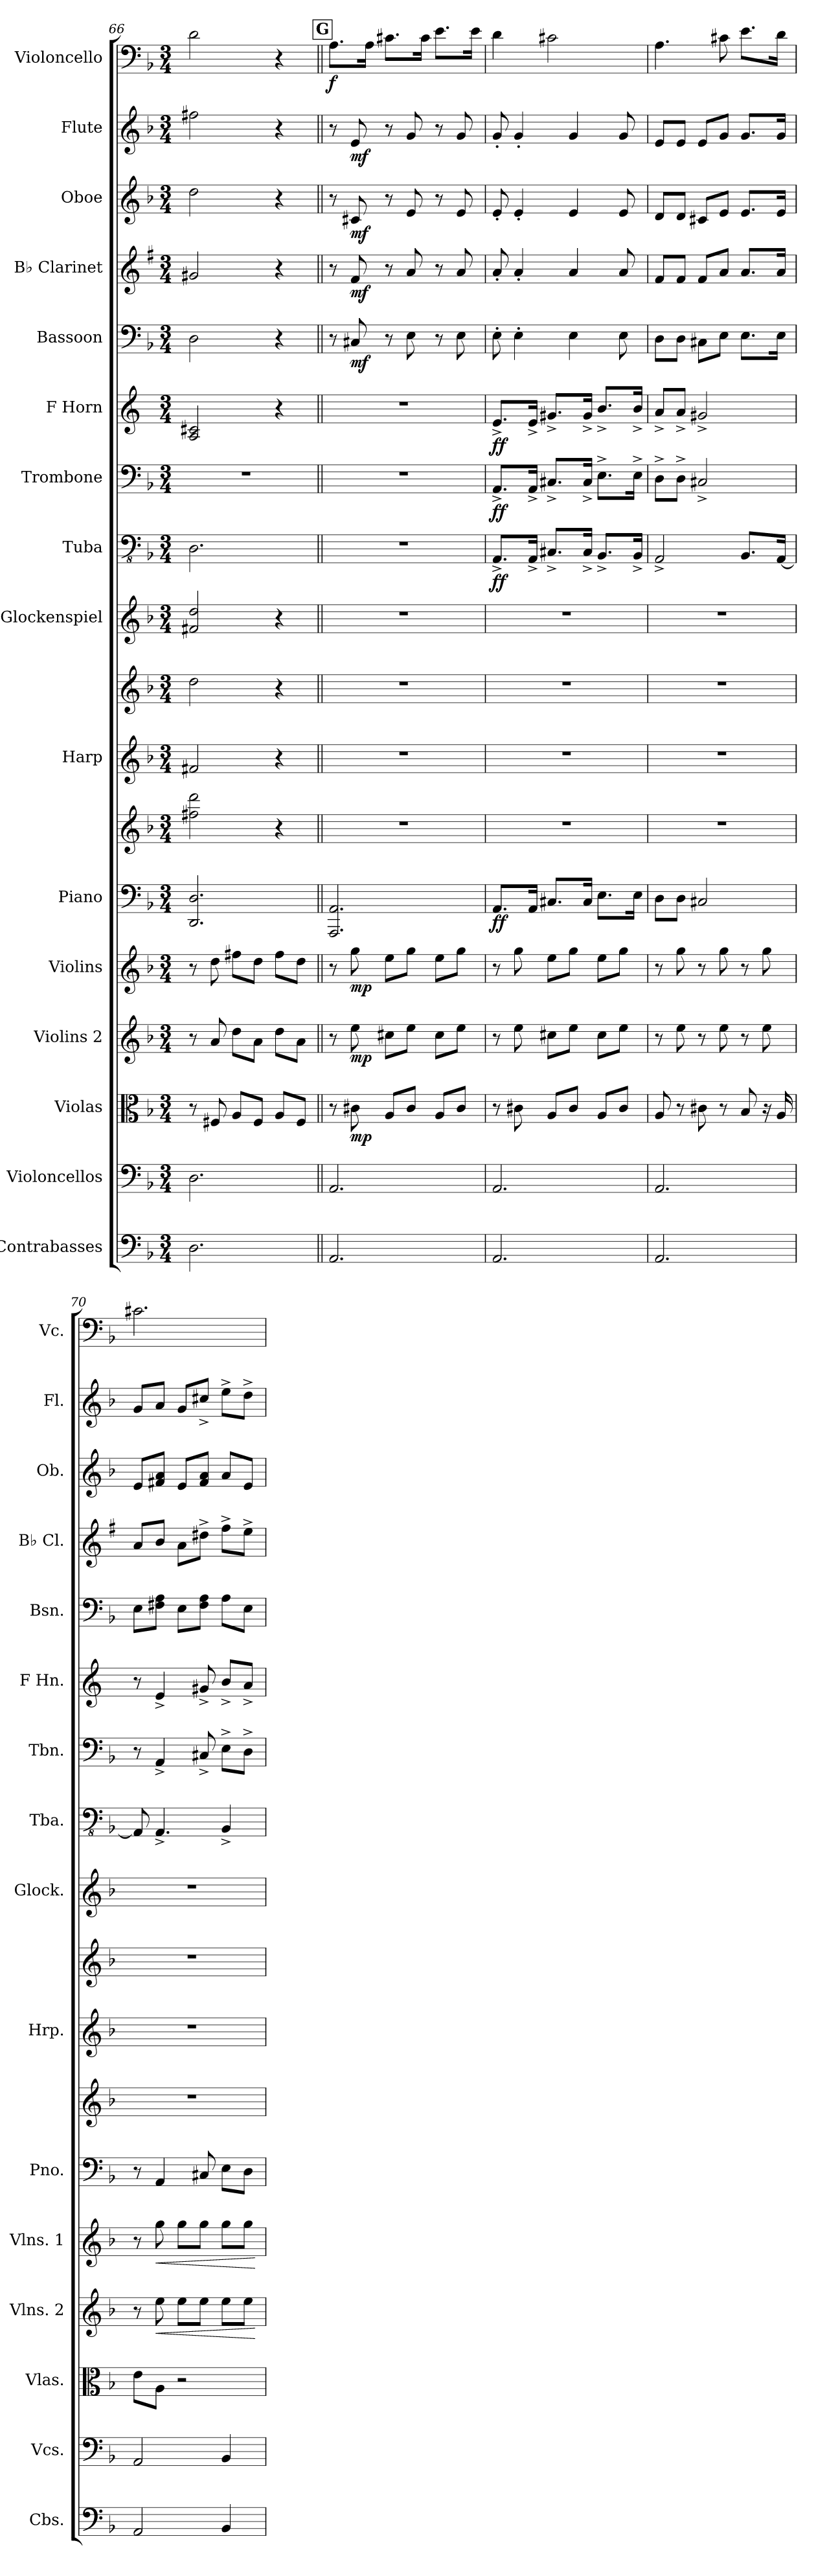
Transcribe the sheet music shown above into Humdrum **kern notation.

**kern	**kern	**kern	**dynam	**kern	**dynam	**kern	**dynam	**kern	**kern	**dynam	**kern	**kern	**kern	**kern	**dynam	**kern	**dynam	**kern	**dynam	**kern	**dynam	**kern	**dynam	**kern	**dynam	**kern	**dynam	**kern	**dynam
*part16	*part15	*part14	*part14	*part13	*part13	*part12	*part12	*part11	*part11	*part11	*part10	*part10	*part9	*part8	*part8	*part7	*part7	*part6	*part6	*part5	*part5	*part4	*part4	*part3	*part3	*part2	*part2	*part1	*part1
*staff18	*staff17	*staff16	*staff16	*staff15	*staff15	*staff14	*staff14	*staff13	*staff12	*staff12/13	*staff11	*staff10	*staff9	*staff8	*staff8	*staff7	*staff7	*staff6	*staff6	*staff5	*staff5	*staff4	*staff4	*staff3	*staff3	*staff2	*staff2	*staff1	*staff1
*I"Contrabasses	*I"Violoncellos	*I"Violas	*	*I"Violins 2	*	*I"Violins	*	*I"Piano	*	*	*I"Harp	*	*I"Glockenspiel	*I"Tuba	*	*I"Trombone	*	*I"F Horn	*	*I"Bassoon	*	*I"B♭ Clarinet	*	*I"Oboe	*	*I"Flute	*	*I"Violoncello	*
*I'Cbs.	*I'Vcs.	*I'Vlas.	*	*I'Vlns. 2	*	*I'Vlns. 1	*	*I'Pno.	*	*	*I'Hrp.	*	*I'Glock.	*I'Tba.	*	*I'Tbn.	*	*I'F Hn.	*	*I'Bsn.	*	*I'B♭ Cl.	*	*I'Ob.	*	*I'Fl.	*	*I'Vc.	*
*clefF4	*clefF4	*clefC3	*	*clefG2	*	*clefG2	*	*clefF4	*clefG2	*	*clefG2	*clefG2	*clefG2	*clefFv4	*	*clefF4	*	*clefG2	*	*clefF4	*	*clefG2	*	*clefG2	*	*clefG2	*	*clefF4	*
*ITrd7c12	*	*	*	*	*	*	*	*	*	*	*	*	*ITrd-14c-24	*	*	*	*	*ITrd4c7	*	*	*	*ITrd1c2	*	*	*	*	*	*	*
*k[b-]	*k[b-]	*k[b-]	*	*k[b-]	*	*k[b-]	*	*k[b-]	*k[b-]	*	*k[b-]	*k[b-]	*k[b-]	*k[b-]	*	*k[b-]	*	*k[b-]	*	*k[b-]	*	*k[b-]	*	*k[b-]	*	*k[b-]	*	*k[b-]	*
*M3/4	*M3/4	*M3/4	*	*M3/4	*	*M3/4	*	*M3/4	*M3/4	*	*M3/4	*M3/4	*M3/4	*M3/4	*	*M3/4	*	*M3/4	*	*M3/4	*	*M3/4	*	*M3/4	*	*M3/4	*	*M3/4	*
=66	=66	=66	=66	=66	=66	=66	=66	=66	=66	=66	=66	=66	=66	=66	=66	=66	=66	=66	=66	=66	=66	=66	=66	=66	=66	=66	=66	=66	=66
2.DD\	2.D\	8r	.	8r	.	8r	.	2.DD/ 2.D/	2ff#X\ 2ddd\	.	2f#X/	2dd\	2fff#X/ 2dddd/	2.DD\	.	2.r	.	2D/ 2F#X/	.	2D\	.	2f#X/	.	2dd\	.	2ff#X\	.	2d\	.
.	.	8F#X/	.	8a/	.	8dd\	.	.	.	.	.	.	.	.	.	.	.	.	.	.	.	.	.	.	.	.	.	.	.
.	.	8A/L	.	8dd\L	.	8ff#X\L	.	.	.	.	.	.	.	.	.	.	.	.	.	.	.	.	.	.	.	.	.	.	.
.	.	8F#/J	.	8a\J	.	8dd\J	.	.	.	.	.	.	.	.	.	.	.	.	.	.	.	.	.	.	.	.	.	.	.
.	.	8A/L	.	8dd\L	.	8ff#\L	.	.	4r	.	4r	4r	4r	.	.	.	.	4r	.	4r	.	4r	.	4r	.	4r	.	4r	.
.	.	8F#/J	.	8a\J	.	8dd\J	.	.	.	.	.	.	.	.	.	.	.	.	.	.	.	.	.	.	.	.	.	.	.
!!LO:PB:g=z
!!LO:REH:place=s1:a:B:fs=14:t=G
=67||	=67||	=67||	=67||	=67||	=67||	=67||	=67||	=67||	=67||	=67||	=67||	=67||	=67||	=67||	=67||	=67||	=67||	=67||	=67||	=67||	=67||	=67||	=67||	=67||	=67||	=67||	=67||	=67||	=67||
!	!	!	!	!	!	!	!	!	!	!	!	!	!	!	!	!	!	!	!	!	!	!	!	!	!	!	!	!	!LO:DY:b
2.AAA/	2.AA/	8r	.	8r	.	8r	.	2.AAA/ 2.AA/	2.r	.	2.r	2.r	2.r	2.r	.	2.r	.	2.r	.	8r	.	8r	.	8r	.	8r	.	8.A\L	f
!	!	!	!LO:DY:b	!	!LO:DY:b	!	!LO:DY:b	!	!	!	!	!	!	!	!	!	!	!	!	!	!LO:DY:b	!	!LO:DY:b	!	!LO:DY:b	!	!LO:DY:b	!	!
.	.	8c#X\	mp	8ee\	mp	8gg\	mp	.	.	.	.	.	.	.	.	.	.	.	.	8C#X/	mf	8e/	mf	8c#X/	mf	8e/	mf	.	.
.	.	.	.	.	.	.	.	.	.	.	.	.	.	.	.	.	.	.	.	.	.	.	.	.	.	.	.	16A\Jk	.
.	.	8A/L	.	8cc#X\L	.	8ee\L	.	.	.	.	.	.	.	.	.	.	.	.	.	8r	.	8r	.	8r	.	8r	.	8.c#X\L	.
.	.	8c#/J	.	8ee\J	.	8gg\J	.	.	.	.	.	.	.	.	.	.	.	.	.	8E\	.	8g/	.	8e/	.	8g/	.	.	.
.	.	.	.	.	.	.	.	.	.	.	.	.	.	.	.	.	.	.	.	.	.	.	.	.	.	.	.	16c#\Jk	.
.	.	8A/L	.	8cc#\L	.	8ee\L	.	.	.	.	.	.	.	.	.	.	.	.	.	8r	.	8r	.	8r	.	8r	.	8.e\L	.
.	.	8c#/J	.	8ee\J	.	8gg\J	.	.	.	.	.	.	.	.	.	.	.	.	.	8E\	.	8g/	.	8e/	.	8g/	.	.	.
.	.	.	.	.	.	.	.	.	.	.	.	.	.	.	.	.	.	.	.	.	.	.	.	.	.	.	.	16e\Jk	.
=68	=68	=68	=68	=68	=68	=68	=68	=68	=68	=68	=68	=68	=68	=68	=68	=68	=68	=68	=68	=68	=68	=68	=68	=68	=68	=68	=68	=68	=68
!	!	!	!	!	!	!	!	!	!	!LO:DY:b=2	!	!	!	!	!LO:DY:b	!	!LO:DY:b	!	!LO:DY:b	!	!	!	!	!	!	!	!	!	!
2.AAA/	2.AA/	8r	.	8r	.	8r	.	8.AA/L	2.r	ff	2.r	2.r	2.r	8.AAA^/L	ff	8.AA^/L	ff	8.A^/L	ff	8E'\	.	8g'/	.	8e'/	.	8g'/	.	4d\	.
.	.	8c#X\	.	8ee\	.	8gg\	.	.	.	.	.	.	.	.	.	.	.	.	.	4E'\	.	4g'/	.	4e'/	.	4g'/	.	.	.
.	.	.	.	.	.	.	.	16AA/Jk	.	.	.	.	.	16AAA^/Jk	.	16AA^/Jk	.	16A^/Jk	.	.	.	.	.	.	.	.	.	.	.
.	.	8A/L	.	8cc#X\L	.	8ee\L	.	8.C#X/L	.	.	.	.	.	8.CC#X^/L	.	8.C#X^/L	.	8.c#X^/L	.	.	.	.	.	.	.	.	.	2c#X\	.
.	.	8c#/J	.	8ee\J	.	8gg\J	.	.	.	.	.	.	.	.	.	.	.	.	.	4E\	.	4g/	.	4e/	.	4g/	.	.	.
.	.	.	.	.	.	.	.	16C#/Jk	.	.	.	.	.	16CC#^/Jk	.	16C#^/Jk	.	16c#^/Jk	.	.	.	.	.	.	.	.	.	.	.
.	.	8A/L	.	8cc#\L	.	8ee\L	.	8.E\L	.	.	.	.	.	8.BBB-^/L	.	8.E^\L	.	8.e^/L	.	.	.	.	.	.	.	.	.	.	.
.	.	8c#/J	.	8ee\J	.	8gg\J	.	.	.	.	.	.	.	.	.	.	.	.	.	8E\	.	8g/	.	8e/	.	8g/	.	.	.
.	.	.	.	.	.	.	.	16E\Jk	.	.	.	.	.	16BBB-^/Jk	.	16E^\Jk	.	16e^/Jk	.	.	.	.	.	.	.	.	.	.	.
=69	=69	=69	=69	=69	=69	=69	=69	=69	=69	=69	=69	=69	=69	=69	=69	=69	=69	=69	=69	=69	=69	=69	=69	=69	=69	=69	=69	=69	=69
2.AAA/	2.AA/	8A/	.	8r	.	8r	.	8D\L	2.r	.	2.r	2.r	2.r	2AAA^/	.	8D^\L	.	8d^/L	.	8D\L	.	8e/L	.	8d/L	.	8e/L	.	4.A\	.
.	.	8r	.	8ee\	.	8gg\	.	8D\J	.	.	.	.	.	.	.	8D^\J	.	8d^/J	.	8D\J	.	8e/J	.	8d/J	.	8e/J	.	.	.
.	.	8c#X\	.	8r	.	8r	.	2C#X/	.	.	.	.	.	.	.	2C#X^/	.	2c#X^/	.	8C#X\L	.	8e/L	.	8c#X/L	.	8e/L	.	.	.
.	.	8r	.	8ee\	.	8gg\	.	.	.	.	.	.	.	.	.	.	.	.	.	8E\J	.	8g/J	.	8e/J	.	8g/J	.	8c#X\	.
.	.	8B-/	.	8r	.	8r	.	.	.	.	.	.	.	8.BBB-/L	.	.	.	.	.	8.E\L	.	8.g/L	.	8.e/L	.	8.g/L	.	8.e\L	.
.	.	16r	.	8ee\	.	8gg\	.	.	.	.	.	.	.	.	.	.	.	.	.	.	.	.	.	.	.	.	.	.	.
.	.	16A/	.	.	.	.	.	.	.	.	.	.	.	[16AAA/Jk	.	.	.	.	.	16E\Jk	.	16g/Jk	.	16e/Jk	.	16g/Jk	.	16d\Jk	.
=70	=70	=70	=70	=70	=70	=70	=70	=70	=70	=70	=70	=70	=70	=70	=70	=70	=70	=70	=70	=70	=70	=70	=70	=70	=70	=70	=70	=70	=70
2AAA/	2AA/	8e\L	.	8r	.	8r	.	8r	2.r	.	2.r	2.r	2.r	8AAA/]	.	8r	.	8r	.	8E\L	.	8g/L	.	8e/L	.	8g/L	.	2.c#X\	.
!	!	!	!	!	!LO:HP:b	!	!LO:HP:b	!	!	!	!	!	!	!	!	!	!	!	!	!	!	!	!	!	!	!	!	!	!
.	.	8A\J	.	8ee\	<	8gg\	<	4AA/	.	.	.	.	.	4.AAA^/	.	4AA^/	.	4A^/	.	8F#X\ 8A\J	.	8a/J	.	8f#X/ 8a/J	.	8a/J	.	.	.
.	.	2r	.	8ee\L	.	8gg\L	.	.	.	.	.	.	.	.	.	.	.	.	.	8E\L	.	8g\L	.	8e/L	.	8g/L	.	.	.
.	.	.	.	8ee\J	.	8gg\J	.	8C#X/	.	.	.	.	.	.	.	8C#X^/	.	8c#X^/	.	8F#\ 8A\J	.	8cc#X^\J	.	8f#/ 8a/J	.	8cc#X^/J	.	.	.
4BBB-/	4BB-/	.	.	8ee\L	.	8gg\L	.	8E\L	.	.	.	.	.	4BBB-^/	.	8E^\L	.	8e^/L	.	8A\L	.	8ee^\L	.	8a/L	.	8ee^\L	.	.	.
.	.	.	.	8ee\J	.	8gg\J	.	8D\J	.	.	.	.	.	.	.	8D^\J	.	8d^/J	.	8E\J	.	8dd^\J	.	8e/J	.	8dd^\J	.	.	.
.	.	.	.	.	[	.	[	.	.	.	.	.	.	.	.	.	.	.	.	.	.	.	.	.	.	.	.	.	.
=	=	=	=	=	=	=	=	=	=	=	=	=	=	=	=	=	=	=	=	=	=	=	=	=	=	=	=	=	=
*-	*-	*-	*-	*-	*-	*-	*-	*-	*-	*-	*-	*-	*-	*-	*-	*-	*-	*-	*-	*-	*-	*-	*-	*-	*-	*-	*-	*-	*-
